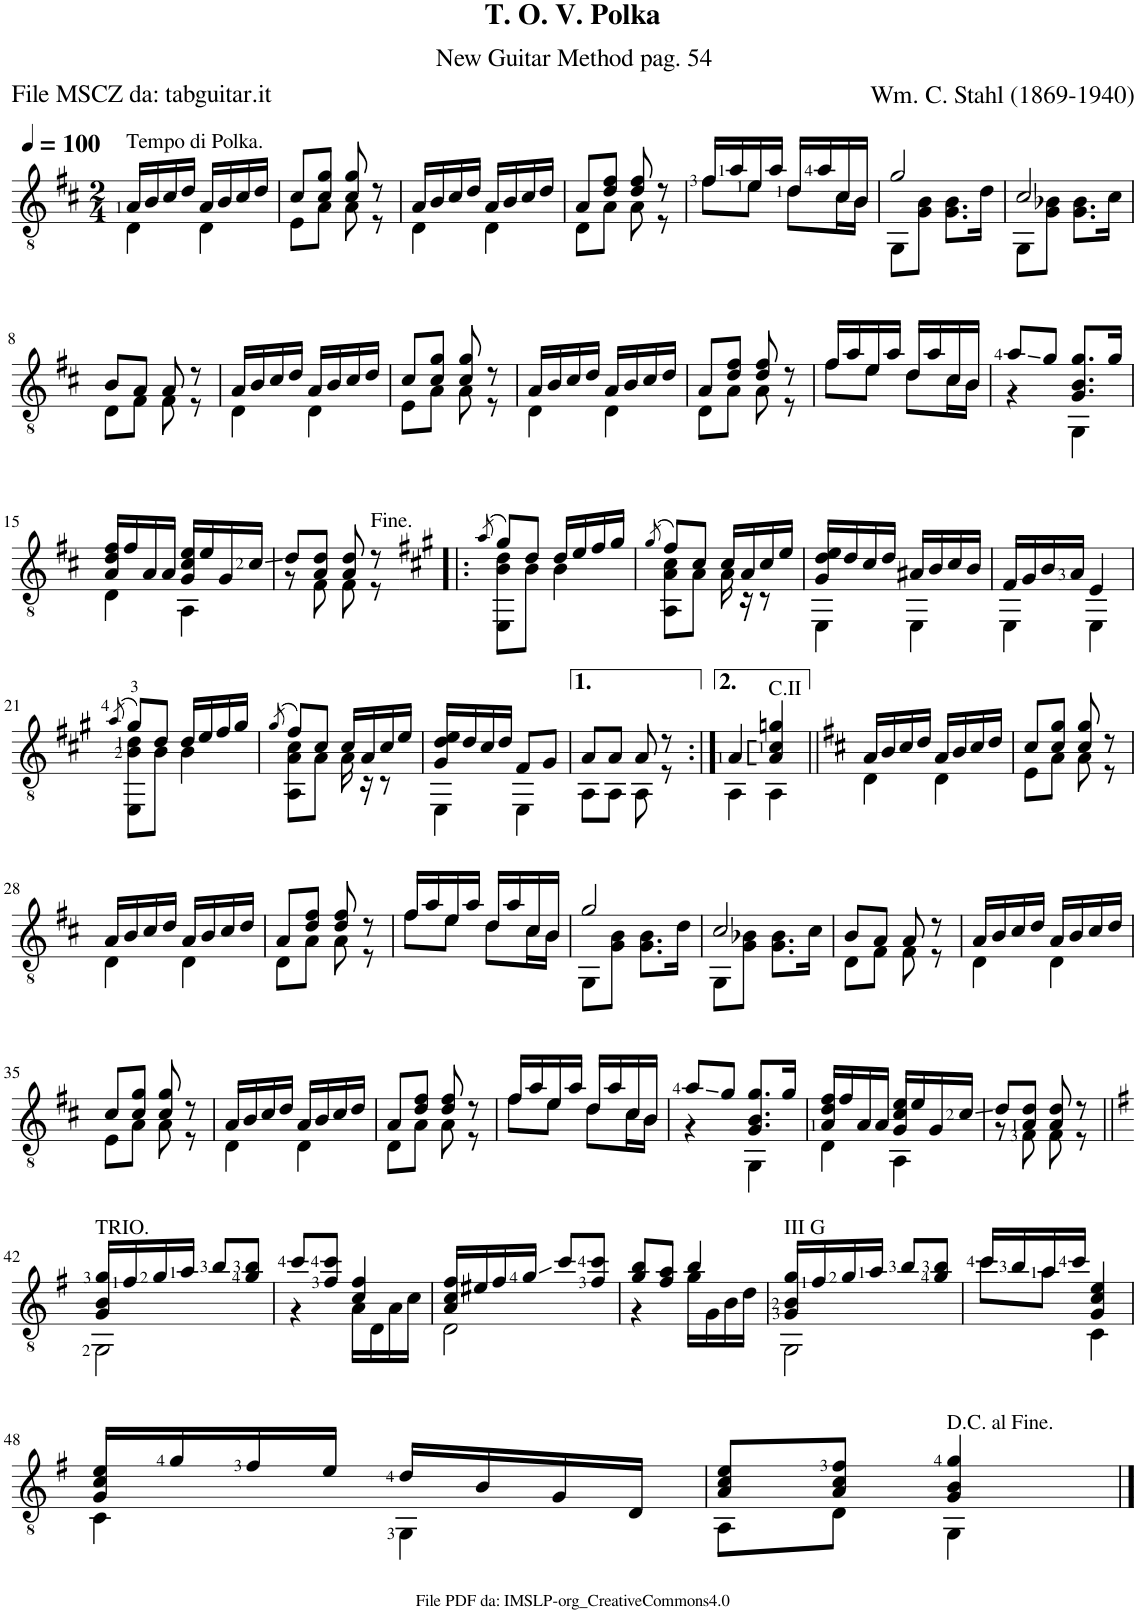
**kern
*part1
*staff1
*I"Guitar
*I'Guit.
*clefGv2
*k[f#c#]
*M2/4
*MM100
=1
*^
!LO:TX:a:t=Tempo di Polka.	!
16A/LL	4D\
16B/	.
16c#/	.
16d/JJ	.
16A/LL	4D\
16B/	.
16c#/	.
16d/JJ	.
=2	=2
8c#/L	8E\L
8c#/ 8g/J	8A\J
8c#/ 8g/	8A\
8r	8r
=3	=3
16A/LL	4D\
16B/	.
16c#/	.
16d/JJ	.
16A/LL	4D\
16B/	.
16c#/	.
16d/JJ	.
=4	=4
8A/L	8D\L
8d/ 8f#/J	8A\J
8d/ 8f#/	8A\
8r	8r
=5	=5
16f#/LL	8f#\L
16a/	.
16e/	8e\J
16a/JJ	.
16d/LL	8d\L
16a/	.
16c#/	16c#\L
16B/JJ	16B\JJ
=6	=6
2g/	8GG\L
.	8G\ 8B\J
.	8.G\ 8.B\L
.	16d\Jk
=7	=7
2c#/	8GG\L
.	8G\ 8B-X\J
.	8.G\ 8.B-\L
.	16c#\Jk
!!LO:LB:g=z	!!
=8	=8
8B/L	8D\L
8A/J	8F#\J
8A/	8F#\
8r	8r
=9	=9
16A/LL	4D\
16B/	.
16c#/	.
16d/JJ	.
16A/LL	4D\
16B/	.
16c#/	.
16d/JJ	.
=10	=10
8c#/L	8E\L
8c#/ 8g/J	8A\J
8c#/ 8g/	8A\
8r	8r
=11	=11
16A/LL	4D\
16B/	.
16c#/	.
16d/JJ	.
16A/LL	4D\
16B/	.
16c#/	.
16d/JJ	.
=12	=12
8A/L	8D\L
8d/ 8f#/J	8A\J
8d/ 8f#/	8A\
8r	8r
=13	=13
16f#/LL	8f#\L
16a/	.
16e/	8e\J
16a/JJ	.
16d/LL	8d\L
16a/	.
16c#/	16c#\L
16B/JJ	16B\JJ
=14	=14
8a/L	4r
8g/J	.
8.G/ 8.B/ 8.g/L	4GG\
16g/Jk	.
!!LO:LB:g=z	!!
=15	=15
16A/ 16d/ 16f#/LL	4D\
16f#/	.
16A/	.
16A/JJ	.
16G/ 16c#/ 16e/LL	4AA\
16e/	.
16G/	.
16c#/JJ	.
=16	=16
8d/L	8r
8A/ 8d/J	8F#\
8A/ 8d/	8F#\
8r	8r
=17!|:	=17!|:
*k[f#c#g#]	*
(8qa/	.
8g#/L)	8EE\ 8B\ 8d\L
8d/J	8B\J
16d/LL	4B\
16e/	.
16f#/	.
16g#/JJ	.
=18	=18
(8qg#/	.
8f#/L)	8AA\ 8A\ 8c#\L
8c#/J	8A\J
16c#/LL	16A\
16A/	16r
16c#/	8r
16e/JJ	.
=19	=19
16G#/ 16d/ 16e/LL	4EE\
16d/	.
16c#/	.
16d/JJ	.
16A#X/LL	4EE\
16B/	.
16c#/	.
16B/JJ	.
=20	=20
16F#/LL	4EE\
16G#/	.
16B/	.
16A/JJ	.
4E/	4EE\
!!LO:LB:g=z	!!
=21	=21
(8qa/	.
8g#/L)	8EE\ 8B\ 8d\L
8d/J	8B\J
16d/LL	4B\
16e/	.
16f#/	.
16g#/JJ	.
=22	=22
(8qg#/	.
8f#/L)	8AA\ 8A\ 8c#\L
8c#/J	8A\J
16c#/LL	16A\
16A/	16r
16c#/	8r
16e/JJ	.
=23	=23
16G#/ 16d/ 16e/LL	4EE\
16d/	.
16c#/	.
16d/JJ	.
8F#/L	4EE\
8G#/J	.
=24	=24
8A/L	8AA\L
8A/J	8AA\J
8A/	8AA\
8r	8r
=25:|!	=25:|!
4A/	4AA\
!LO:TX:a:t=C.II	!
4A/: 4c#/: 4gn/:	4AA\
=26||	=26||
*k[f#c#]	*
16A/LL	4D\
16B/	.
16c#/	.
16d/JJ	.
16A/LL	4D\
16B/	.
16c#/	.
16d/JJ	.
=27	=27
8c#/L	8E\L
8c#/ 8g/J	8A\J
8c#/ 8g/	8A\
8r	8r
!!LO:LB:g=z	!!
=28	=28
16A/LL	4D\
16B/	.
16c#/	.
16d/JJ	.
16A/LL	4D\
16B/	.
16c#/	.
16d/JJ	.
=29	=29
8A/L	8D\L
8d/ 8f#/J	8A\J
8d/ 8f#/	8A\
8r	8r
=30	=30
16f#/LL	8f#\L
16a/	.
16e/	8e\J
16a/JJ	.
16d/LL	8d\L
16a/	.
16c#/	16c#\L
16B/JJ	16B\JJ
=31	=31
2g/	8GG\L
.	8G\ 8B\J
.	8.G\ 8.B\L
.	16d\Jk
=32	=32
2c#/	8GG\L
.	8G\ 8B-X\J
.	8.G\ 8.B-\L
.	16c#\Jk
=33	=33
8B/L	8D\L
8A/J	8F#\J
8A/	8F#\
8r	8r
=34	=34
16A/LL	4D\
16B/	.
16c#/	.
16d/JJ	.
16A/LL	4D\
16B/	.
16c#/	.
16d/JJ	.
!!LO:LB:g=z	!!
=35	=35
8c#/L	8E\L
8c#/ 8g/J	8A\J
8c#/ 8g/	8A\
8r	8r
=36	=36
16A/LL	4D\
16B/	.
16c#/	.
16d/JJ	.
16A/LL	4D\
16B/	.
16c#/	.
16d/JJ	.
=37	=37
8A/L	8D\L
8d/ 8f#/J	8A\J
8d/ 8f#/	8A\
8r	8r
=38	=38
16f#/LL	8f#\L
16a/	.
16e/	8e\J
16a/JJ	.
16d/LL	8d\L
16a/	.
16c#/	16c#\L
16B/JJ	16B\JJ
=39	=39
8a/L	4r
8g/J	.
8.G/ 8.B/ 8.g/L	4GG\
16g/Jk	.
=40	=40
16A/ 16d/ 16f#/LL	4D\
16f#/	.
16A/	.
16A/JJ	.
16G/ 16c#/ 16e/LL	4AA\
16e/	.
16G/	.
16c#/JJ	.
=41	=41
8d/L	8r
8A/ 8d/J	8F#\
8A/ 8d/	8F#\
8r	8r
!!LO:LB:g=z	!!
=42||	=42||
*k[f#]	*
!LO:TX:a:t=TRIO.	!
16G/ 16B/ 16g/LL	2GG\
16f#/	.
16g/	.
16a/JJ	.
8b/L	.
8g/ 8b/J	.
=43	=43
8cc/L	4r
8f#/ 8cc/J	.
4c/ 4f#/	16A\LL
.	16D\
.	16A\
.	16c\JJ
=44	=44
16A/ 16c/ 16f#/LL	2D\
16e#X/	.
16f#/	.
16g/JJ	.
8cc/L	.
8f#/ 8cc/J	.
=45	=45
8g/ 8b/L	4r
8f#/ 8a/J	.
4b/	16g\LL
.	16G\
.	16B\
.	16d\JJ
=46	=46
!LO:TX:a:t=III G	!
16G/ 16B/ 16g/LL	2GG\
16f#/	.
16g/	.
16a/JJ	.
8b/L	.
8g/ 8b/J	.
=47	=47
16cc/LL	8cc\L
16b/	.
16a/	8a\J
16cc/JJ	.
4G/ 4c/ 4e/	4C\
!!LO:LB:g=z	!!
=48	=48
16G/ 16c/ 16e/LL	4C\
16g/	.
16f#/	.
16e/JJ	.
16d/LL	4GG\
16B/	.
16G/	.
16D/JJ	.
=49	=49
8A/ 8c/ 8e/L	8AA\L
8A/ 8c/ 8f#/J	8D\J
4G/ 4B/ 4g/	4GG\
*v	*v
==
*-
